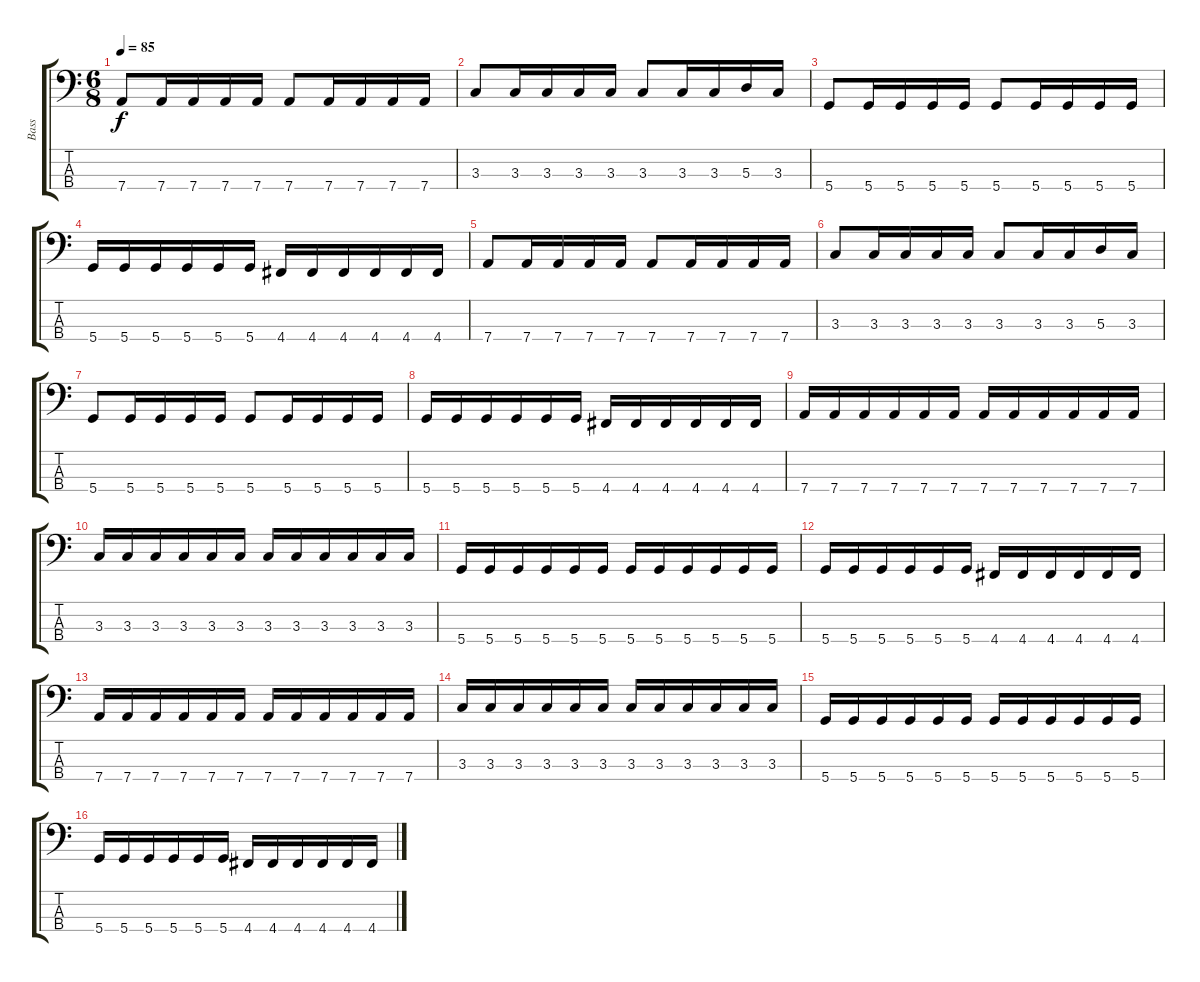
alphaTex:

\track ("Bass" "Bass") {instrument electricbassfinger}
\staff {score tabs}
\tuning (G2 D2 A1 D1) {hide}
\ts (6 8)
\tempo 85
\clef f4
\ks c
7.4.8{dy f} 7.4.16 7.4.16 7.4.16 7.4.16 7.4.8 7.4.16 7.4.16 7.4.16 7.4.16 |
3.3.8 3.3.16 3.3.16 3.3.16 3.3.16 3.3.8 3.3.16 3.3.16 5.3.16 3.3.16 |
5.4.8 5.4.16 5.4.16 5.4.16 5.4.16 5.4.8 5.4.16 5.4.16 5.4.16 5.4.16 |
5.4.16 5.4.16 5.4.16 5.4.16 5.4.16 5.4.16 4.4.16 4.4.16 4.4.16 4.4.16 4.4.16 4.4.16 |
7.4.8 7.4.16 7.4.16 7.4.16 7.4.16 7.4.8 7.4.16 7.4.16 7.4.16 7.4.16 |
3.3.8 3.3.16 3.3.16 3.3.16 3.3.16 3.3.8 3.3.16 3.3.16 5.3.16 3.3.16 |
5.4.8 5.4.16 5.4.16 5.4.16 5.4.16 5.4.8 5.4.16 5.4.16 5.4.16 5.4.16 |
5.4.16 5.4.16 5.4.16 5.4.16 5.4.16 5.4.16 4.4.16 4.4.16 4.4.16 4.4.16 4.4.16 4.4.16 |
7.4.16 7.4.16 7.4.16 7.4.16 7.4.16 7.4.16 7.4.16 7.4.16 7.4.16 7.4.16 7.4.16 7.4.16 |
3.3.16 3.3.16 3.3.16 3.3.16 3.3.16 3.3.16 3.3.16 3.3.16 3.3.16 3.3.16 3.3.16 3.3.16 |
5.4.16 5.4.16 5.4.16 5.4.16 5.4.16 5.4.16 5.4.16 5.4.16 5.4.16 5.4.16 5.4.16 5.4.16 |
5.4.16 5.4.16 5.4.16 5.4.16 5.4.16 5.4.16 4.4.16 4.4.16 4.4.16 4.4.16 4.4.16 4.4.16 |
7.4.16 7.4.16 7.4.16 7.4.16 7.4.16 7.4.16 7.4.16 7.4.16 7.4.16 7.4.16 7.4.16 7.4.16 |
3.3.16 3.3.16 3.3.16 3.3.16 3.3.16 3.3.16 3.3.16 3.3.16 3.3.16 3.3.16 3.3.16 3.3.16 |
5.4.16 5.4.16 5.4.16 5.4.16 5.4.16 5.4.16 5.4.16 5.4.16 5.4.16 5.4.16 5.4.16 5.4.16 |
5.4.16 5.4.16 5.4.16 5.4.16 5.4.16 5.4.16 4.4.16 4.4.16 4.4.16 4.4.16 4.4.16 4.4.16
